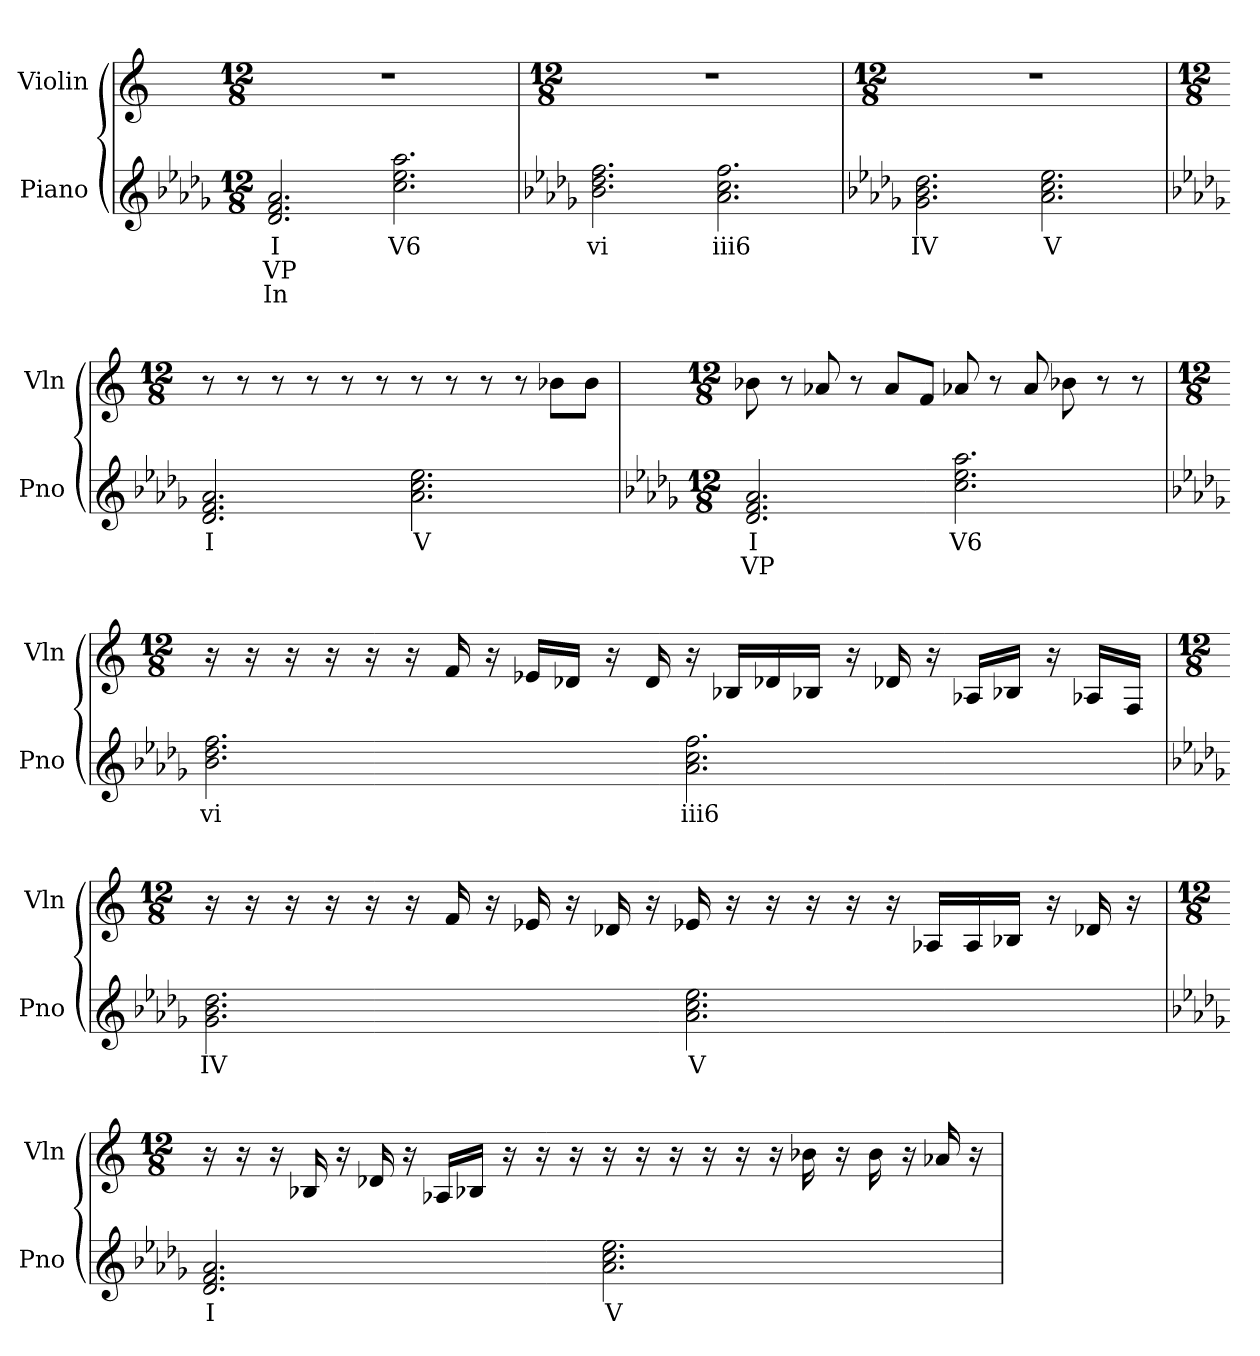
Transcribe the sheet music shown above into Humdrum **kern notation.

**kern	**text	**text	**text	**kern
*part2	*part2	*part2	*part2	*part1
*staff2	*staff2	*staff2	*staff2	*staff1
*I"Piano	*	*	*	*I"Violin
*I'Pno	*	*	*	*I'Vln
*k[b-e-a-d-g-]	*	*	*	*
*D-:	*	*	*	*
*M12/8	*	*	*	*M12/8
=	=	=	=	=
2.d- 2.f 2.a-	I	VP	In	1.r
2.cc 2.ee- 2.aa-	V6	.	.	.
=	=	=	=	=
*k[b-e-a-d-g-]	*	*	*	*
*D-:	*	*	*	*
*	*	*	*	*M12/8
2.b- 2.dd- 2.ff	vi	.	.	1.r
2.a- 2.cc 2.ff	iii6	.	.	.
=	=	=	=	=
*k[b-e-a-d-g-]	*	*	*	*
*D-:	*	*	*	*
*	*	*	*	*M12/8
2.g- 2.b- 2.dd-	IV	.	.	1.r
2.a- 2.cc 2.ee-	V	.	.	.
=	=	=	=	=
*k[b-e-a-d-g-]	*	*	*	*
*D-:	*	*	*	*
*	*	*	*	*M12/8
2.d- 2.f 2.a-	I	.	.	8r
.	.	.	.	8r
.	.	.	.	8r
.	.	.	.	8r
.	.	.	.	8r
.	.	.	.	8r
2.a- 2.cc 2.ee-	V	.	.	8r
.	.	.	.	8r
.	.	.	.	8r
.	.	.	.	8r
.	.	.	.	8b-XL
.	.	.	.	8b-J
=	=	=	=	=
*k[b-e-a-d-g-]	*	*	*	*
*D-:	*	*	*	*
*M12/8	*	*	*	*M12/8
2.d- 2.f 2.a-	I	VP	.	8b-X
.	.	.	.	8r
.	.	.	.	8a-X
.	.	.	.	8r
.	.	.	.	8a-L
.	.	.	.	8fJ
2.cc 2.ee- 2.aa-	V6	.	.	8a-X
.	.	.	.	8r
.	.	.	.	8a-
.	.	.	.	8b-X
.	.	.	.	8r
.	.	.	.	8r
=	=	=	=	=
*k[b-e-a-d-g-]	*	*	*	*
*D-:	*	*	*	*
*	*	*	*	*M12/8
2.b- 2.dd- 2.ff	vi	.	.	16r
.	.	.	.	16r
.	.	.	.	16r
.	.	.	.	16r
.	.	.	.	16r
.	.	.	.	16r
.	.	.	.	16f
.	.	.	.	16r
.	.	.	.	16e-XLL
.	.	.	.	16d-XJJ
.	.	.	.	16r
.	.	.	.	16d-
2.a- 2.cc 2.ff	iii6	.	.	16r
.	.	.	.	16B-XLL
.	.	.	.	16d-X
.	.	.	.	16B-XJJ
.	.	.	.	16r
.	.	.	.	16d-X
.	.	.	.	16r
.	.	.	.	16A-XLL
.	.	.	.	16B-XJJ
.	.	.	.	16r
.	.	.	.	16A-XLL
.	.	.	.	16FJJ
=	=	=	=	=
*k[b-e-a-d-g-]	*	*	*	*
*D-:	*	*	*	*
*	*	*	*	*M12/8
2.g- 2.b- 2.dd-	IV	.	.	16r
.	.	.	.	16r
.	.	.	.	16r
.	.	.	.	16r
.	.	.	.	16r
.	.	.	.	16r
.	.	.	.	16f
.	.	.	.	16r
.	.	.	.	16e-X
.	.	.	.	16r
.	.	.	.	16d-X
.	.	.	.	16r
2.a- 2.cc 2.ee-	V	.	.	16e-X
.	.	.	.	16r
.	.	.	.	16r
.	.	.	.	16r
.	.	.	.	16r
.	.	.	.	16r
.	.	.	.	16A-XLL
.	.	.	.	16A-
.	.	.	.	16B-XJJ
.	.	.	.	16r
.	.	.	.	16d-X
.	.	.	.	16r
=	=	=	=	=
*k[b-e-a-d-g-]	*	*	*	*
*D-:	*	*	*	*
*	*	*	*	*M12/8
2.d- 2.f 2.a-	I	.	.	16r
.	.	.	.	16r
.	.	.	.	16r
.	.	.	.	16B-X
.	.	.	.	16r
.	.	.	.	16d-X
.	.	.	.	16r
.	.	.	.	16A-XLL
.	.	.	.	16B-XJJ
.	.	.	.	16r
.	.	.	.	16r
.	.	.	.	16r
2.a- 2.cc 2.ee-	V	.	.	16r
.	.	.	.	16r
.	.	.	.	16r
.	.	.	.	16r
.	.	.	.	16r
.	.	.	.	16r
.	.	.	.	16b-X
.	.	.	.	16r
.	.	.	.	16b-
.	.	.	.	16r
.	.	.	.	16a-X
.	.	.	.	16r
=	=	=	=	=
*-	*-	*-	*-	*-
